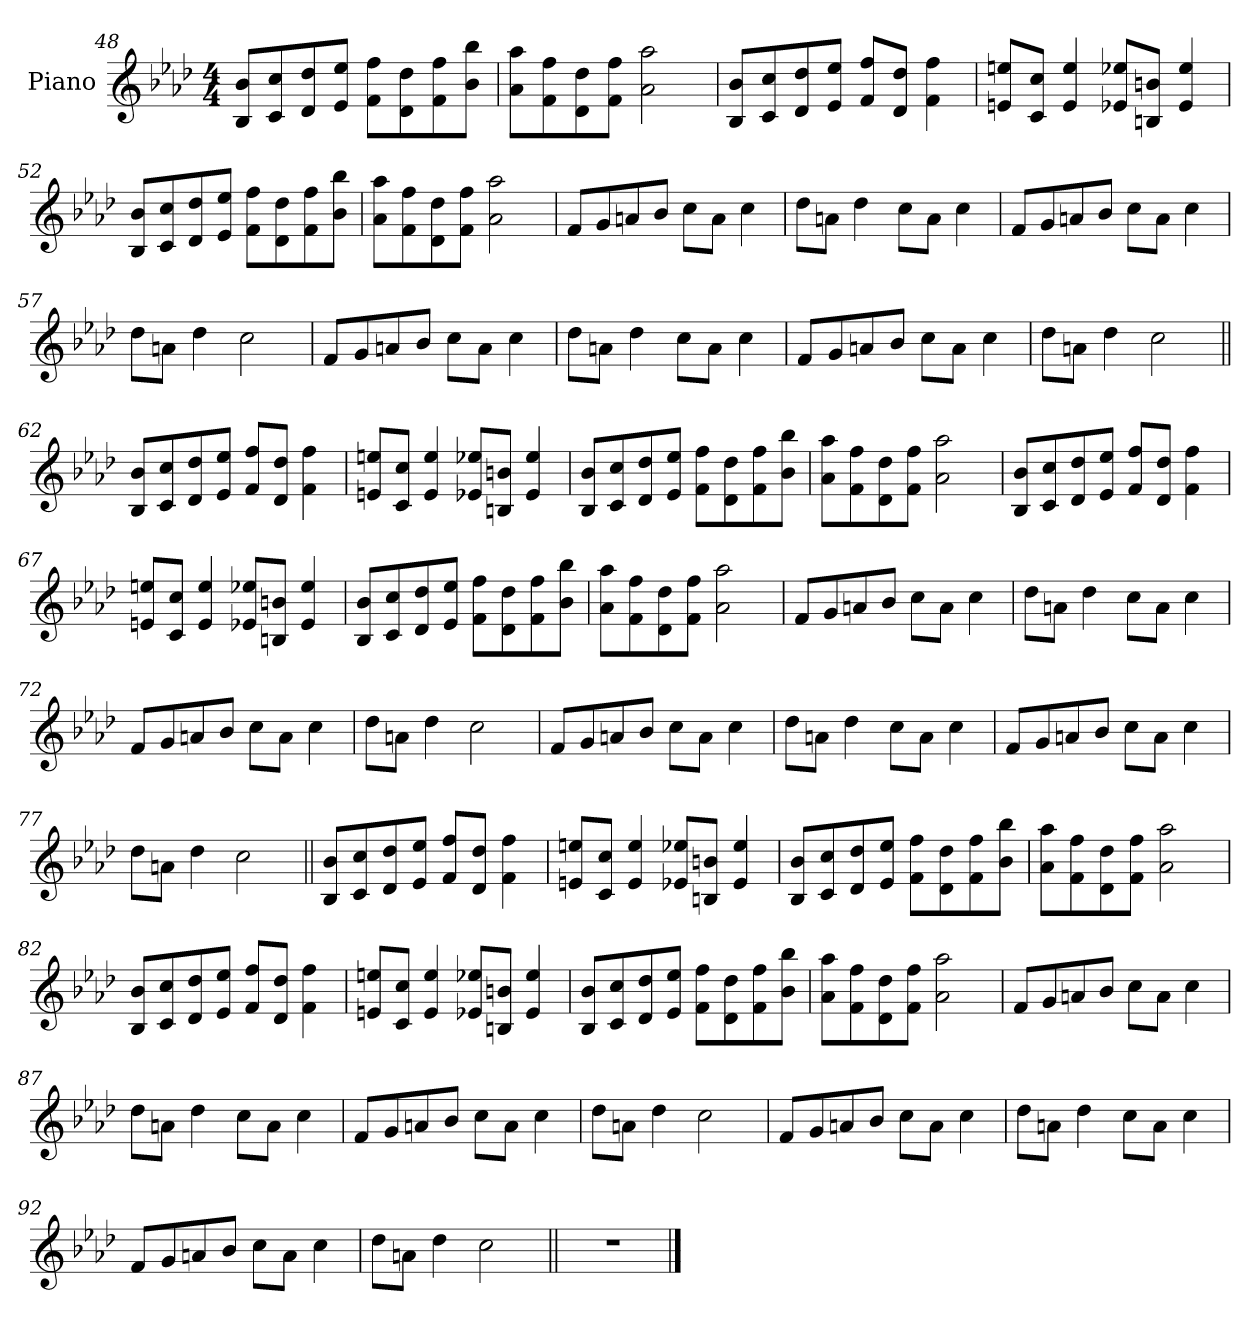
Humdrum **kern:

**kern
*part1
*staff1
*I"Piano
*I'Pno.
*clefG2
*k[b-e-a-d-]
*M4/4
=48
8B- 8b-!L
8c 8cc!
8d- 8dd-!
8e- 8ee-!J
8f 8ff!L
8d- 8dd-!
8f 8ff!
8b- 8bb-!J
=49
8a-! 8aa-L
8f! 8ff
8d-! 8dd-
8f! 8ffJ
2a-! 2aa-
=50
8B- 8b-!L
8c 8cc!
8d- 8dd-!
8e- 8ee-!J
8f 8ff!L
8d- 8dd-!J
4f 4ff!
=51
8en! 8eenL
8c! 8ccJ
4e! 4ee
8e-X! 8ee-XL
8Bn! 8bnJ
4e-! 4ee-
=52
8B- 8b-!L
8c 8cc!
8d- 8dd-!
8e- 8ee-!J
8f 8ff!L
8d- 8dd-!
8f 8ff!
8b- 8bb-!J
=53
8a-! 8aa-L
8f! 8ff
8d-! 8dd-
8f! 8ffJ
2a-! 2aa-
=54
8fL
8g
8an
8b-J
8ccL
8aJ
4cc
=55
8dd-L
8anJ
4dd-
8ccL
8aJ
4cc
=56
8fL
8g
8an
8b-J
8ccL
8aJ
4cc
=57
8dd-L
8anJ
4dd-
2cc
=58
8fL
8g
8an
8b-J
8ccL
8aJ
4cc
=59
8dd-L
8anJ
4dd-
8ccL
8aJ
4cc
=60
8fL
8g
8an
8b-J
8ccL
8aJ
4cc
=61
8dd-L
8anJ
4dd-
2cc
=62||
8B- 8b-L
8c 8cc
8d- 8dd-
8e- 8ee-J
8f 8ffL
8d- 8dd-J
4f 4ff
=63
8en 8eenL
8c 8ccJ
4e 4ee
8e-X 8ee-XL
8Bn 8bnJ
4e- 4ee-
=64
8B- 8b-L
8c 8cc
8d- 8dd-
8e- 8ee-J
8f 8ffL
8d- 8dd-
8f 8ff
8b- 8bb-J
=65
8a- 8aa-L
8f 8ff
8d- 8dd-
8f 8ffJ
2a- 2aa-
=66
8B- 8b-L
8c 8cc
8d- 8dd-
8e- 8ee-J
8f 8ffL
8d- 8dd-J
4f 4ff
=67
8en 8eenL
8c 8ccJ
4e 4ee
8e-X 8ee-XL
8Bn 8bnJ
4e- 4ee-
=68
8B- 8b-L
8c 8cc
8d- 8dd-
8e- 8ee-J
8f 8ffL
8d- 8dd-
8f 8ff
8b- 8bb-J
=69
8a- 8aa-L
8f 8ff
8d- 8dd-
8f 8ffJ
2a- 2aa-
=70
8fL
8g
8an
8b-J
8ccL
8aJ
4cc
=71
8dd-L
8anJ
4dd-
8ccL
8aJ
4cc
=72
8fL
8g
8an
8b-J
8ccL
8aJ
4cc
=73
8dd-L
8anJ
4dd-
2cc
=74
8fL
8g
8an
8b-J
8ccL
8aJ
4cc
=75
8dd-L
8anJ
4dd-
8ccL
8aJ
4cc
=76
8fL
8g
8an
8b-J
8ccL
8aJ
4cc
=77
8dd-L
8anJ
4dd-
2cc
=78||
8B- 8b-L
8c 8cc
8d- 8dd-
8e- 8ee-J
8f 8ffL
8d- 8dd-J
4f 4ff
=79
8en 8eenL
8c 8ccJ
4e 4ee
8e-X 8ee-XL
8Bn 8bnJ
4e- 4ee-
=80
8B- 8b-L
8c 8cc
8d- 8dd-
8e- 8ee-J
8f 8ffL
8d- 8dd-
8f 8ff
8b- 8bb-J
=81
8a- 8aa-L
8f 8ff
8d- 8dd-
8f 8ffJ
2a- 2aa-
=82
8B- 8b-L
8c 8cc
8d- 8dd-
8e- 8ee-J
8f 8ffL
8d- 8dd-J
4f 4ff
=83
8en 8eenL
8c 8ccJ
4e 4ee
8e-X 8ee-XL
8Bn 8bnJ
4e- 4ee-
=84
8B- 8b-L
8c 8cc
8d- 8dd-
8e- 8ee-J
8f 8ffL
8d- 8dd-
8f 8ff
8b- 8bb-J
=85
8a- 8aa-L
8f 8ff
8d- 8dd-
8f 8ffJ
2a- 2aa-
=86
8fL
8g
8an
8b-J
8ccL
8aJ
4cc
=87
8dd-L
8anJ
4dd-
8ccL
8aJ
4cc
=88
8fL
8g
8an
8b-J
8ccL
8aJ
4cc
=89
8dd-L
8anJ
4dd-
2cc
=90
8fL
8g
8an
8b-J
8ccL
8aJ
4cc
=91
8dd-L
8anJ
4dd-
8ccL
8aJ
4cc
=92
8fL
8g
8an
8b-J
8ccL
8aJ
4cc
=93
8dd-L
8anJ
4dd-
2cc
=94||
1r
==
*-
